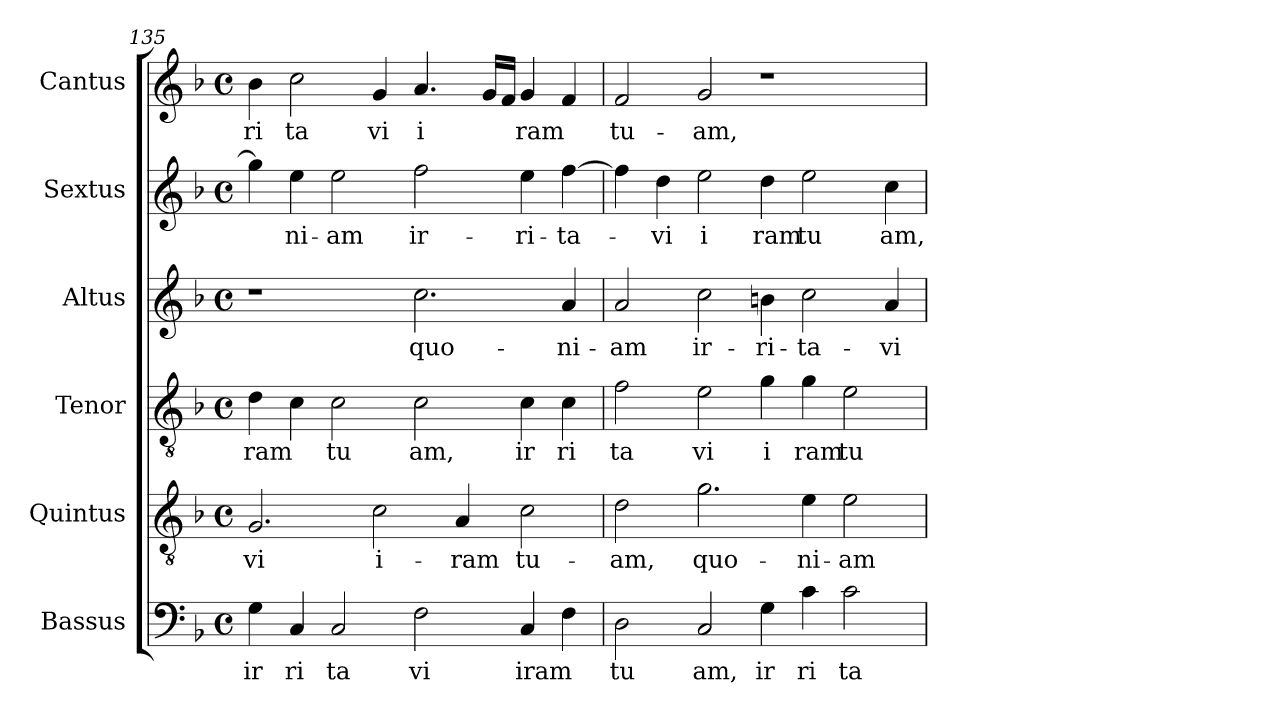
**kern	**text	**kern	**text	**kern	**text	**kern	**text	**kern	**text	**kern	**text
*part6	*part6	*part5	*part5	*part4	*part4	*part3	*part3	*part2	*part2	*part1	*part1
*staff6	*staff6	*staff5	*staff5	*staff4	*staff4	*staff3	*staff3	*staff2	*staff2	*staff1	*staff1
*I"Bassus	*	*I"Quintus	*	*I"Tenor	*	*I"Altus	*	*I"Sextus	*	*I"Cantus	*
*clefF4	*	*clefGv2	*	*clefGv2	*	*clefG2	*	*clefG2	*	*clefG2	*
*k[b-]	*	*k[b-]	*	*k[b-]	*	*k[b-]	*	*k[b-]	*	*k[b-]	*
*F:	*	*F:	*	*F:	*	*F:	*	*F:	*	*F:	*
*M4/4	*	*M4/4	*	*M4/4	*	*M4/4	*	*M4/4	*	*M4/4	*
*met(c)	*	*met(c)	*	*met(c)	*	*met(c)	*	*met(c)	*	*met(c)	*
=135	=135	=135	=135	=135	=135	=135	=135	=135	=135	=135	=135
!	!LO:LY:b:cj	!	!LO:LY:b:cj	!	!LO:LY:b	!	!	!	!	!	!LO:LY:b:cj
4G\	ir	2.G/	-vi	4d\	ram	1r	.	4gg\]	.	4b-\	ri
!	!LO:LY:b:cj	!	!	!	!	!	!	!	!LO:LY:b:cj	!	!LO:LY:b:cj
4C/	ri	.	.	4c\	.	.	.	4ee\	-ni-	2cc\	ta
!	!LO:LY:b:cj	!	!	!	!LO:LY:b:cj	!	!	!	!LO:LY:b:cj	!	!
2C/	ta	.	.	2c\	tu	.	.	2ee\	-am	.	.
!	!	!	!LO:LY:b:cj	!	!	!	!	!	!	!	!LO:LY:b:cj
.	.	2c\	i-	.	.	.	.	.	.	4g/	vi
!	!LO:LY:b:cj	!	!	!	!LO:LY:b:cj	!	!LO:LY:b:cj	!	!LO:LY:b:cj	!	!LO:LY:b:rj
2F\	vi	.	.	2c\	am,	2.cc\	quo-	2ff\	ir-	4.a/	i
!	!	!	!LO:LY:b:cj	!	!	!	!	!	!	!	!
.	.	4A/	-ram	.	.	.	.	.	.	.	.
.	.	.	.	.	.	.	.	.	.	16g/L	.
.	.	.	.	.	.	.	.	.	.	16f/J	.
!	!LO:LY:b	!	!LO:LY:b:cj	!	!LO:LY:b:cj	!	!	!	!LO:LY:b:cj	!	!LO:LY:b
4C/	iram	2c\	tu-	4c\	ir	.	.	4ee\	-ri-	4g/	ram
!	!	!	!	!	!LO:LY:b:cj	!	!LO:LY:b:cj	!	!LO:LY:b:cj	!	!
4F\	.	.	.	4c\	ri	4a/	-ni-	[>4ff\	-ta-	4f/	.
!!LO:LB:g=z
=136	=136	=136	=136	=136	=136	=136	=136	=136	=136	=136	=136
!	!LO:LY:b:cj	!	!LO:LY:b:cj	!	!LO:LY:b:cj	!	!LO:LY:b:cj	!	!	!	!LO:LY:b:cj
2D\	tu	2d\	-am,	2f\	ta	2a/	-am	4ff\]	.	2f/	tu-
!	!	!	!	!	!	!	!	!	!LO:LY:b:cj	!	!
.	.	.	.	.	.	.	.	4dd\	-vi	.	.
!	!LO:LY:b:cj	!	!LO:LY:b:cj	!	!LO:LY:b:cj	!	!LO:LY:b:cj	!	!LO:LY:b:cj	!	!LO:LY:b:cj
2C/	am,	2.g\	quo-	2e\	vi	2cc\	ir-	2ee\	i	2g/	-am,
!	!LO:LY:b:cj	!	!	!	!LO:LY:b:cj	!	!LO:LY:b:cj	!	!LO:LY:b:cj	!	!
4G\	ir	.	.	4g\	i	4bn\	-ri-	4dd\	ram	1r	.
!	!LO:LY:b:cj	!	!LO:LY:b:cj	!	!LO:LY:b:cj	!	!LO:LY:b:cj	!	!LO:LY:b:cj	!	!
4c\	ri	4e\	-ni-	4g\	ram	2cc\	-ta-	2ee\	tu	.	.
!	!LO:LY:b:cj	!	!LO:LY:b:cj	!	!LO:LY:b:cj	!	!	!	!	!	!
2c\	ta	2e\	-am	2e\	tu	.	.	.	.	.	.
!	!	!	!	!	!	!	!LO:LY:b:cj	!	!LO:LY:b:cj	!	!
.	.	.	.	.	.	4a/	-vi	4cc\	am,	.	.
=	=	=	=	=	=	=	=	=	=	=	=
*-	*-	*-	*-	*-	*-	*-	*-	*-	*-	*-	*-
